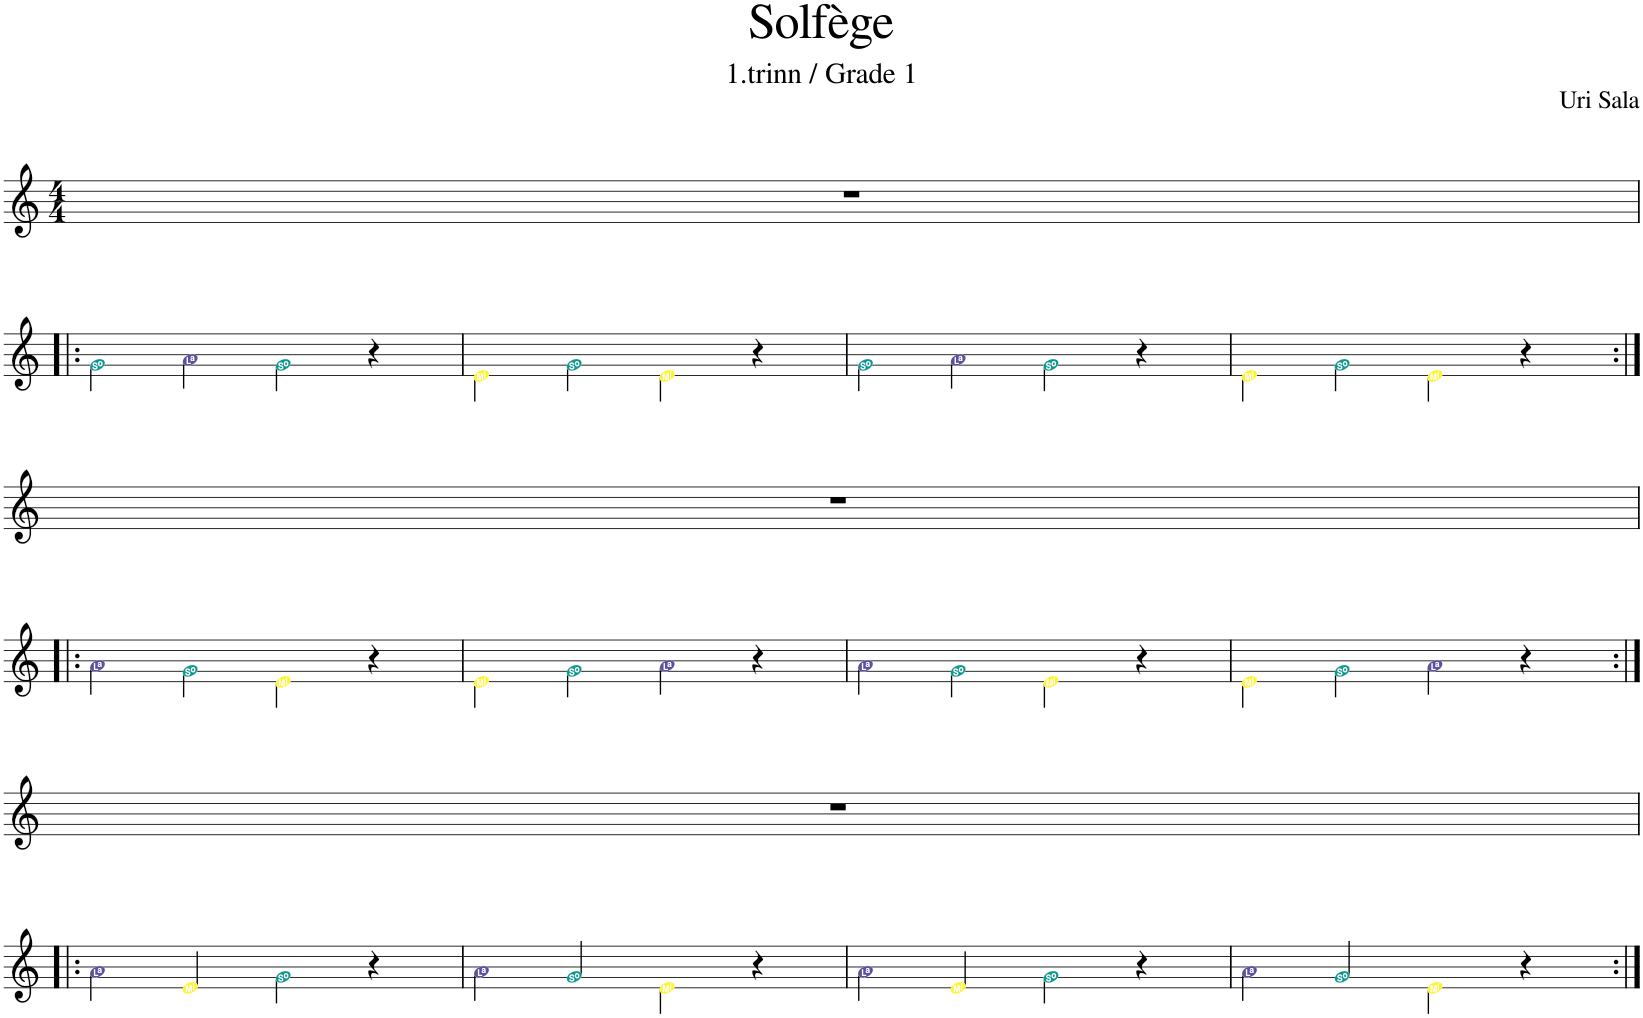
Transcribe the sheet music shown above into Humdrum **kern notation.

**kern
*part1
*staff1
*I"Piano
*I'Pno
*clefG2
*k[]
*M4/4
=1
1r
!!LO:LB:g=z
=2!|:
4gi\
4aj\
4gi\
4r
=3
4eZ\
4gi\
4eZ\
4r
=4
4gi\
4aj\
4gi\
4r
=5
4eZ\
4gi\
4eZ\
4r
!!LO:LB:g=z
=6:|!
1r
!!LO:LB:g=z
=7!|:
4aj\
4gi\
4eZ\
4r
=8
4eZ\
4gi\
4aj\
4r
=9
4aj\
4gi\
4eZ\
4r
=10
4eZ\
4gi\
4aj\
4r
!!LO:LB:g=z
=11:|!
1r
!!LO:LB:g=z
=12!|:
4aj\
4eZ/
4gi\
4r
=13
4aj\
4gi/
4eZ\
4r
=14
4aj\
4eZ/
4gi\
4r
=15
4aj\
4gi/
4eZ\
4r
=:|!
*-
